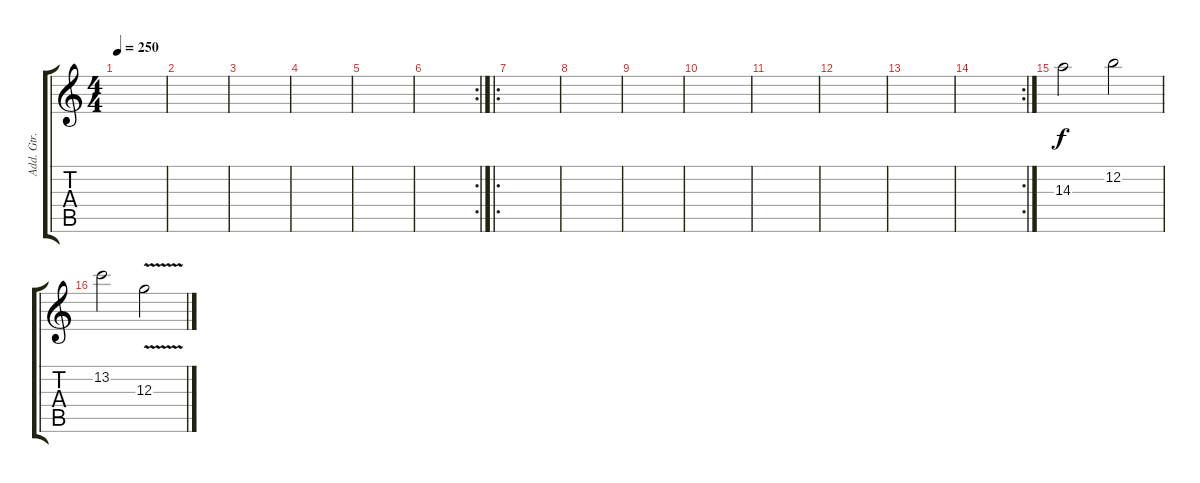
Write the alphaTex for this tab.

\track ("Add. Gtr." "Add. Gtr.") {instrument distortionguitar}
\staff {score tabs}
\tuning (E4 B3 G3 D3 A2 E2) {hide}
\ts (4 4)
\tempo 250
\clef g2
\ks c
|
|
|
|
|
\rc 2
|
\ro
|
|
|
|
|
|
|
\rc 2
|
14.3.2 12.2.2 |
13.2.2 12.3{v}.2
